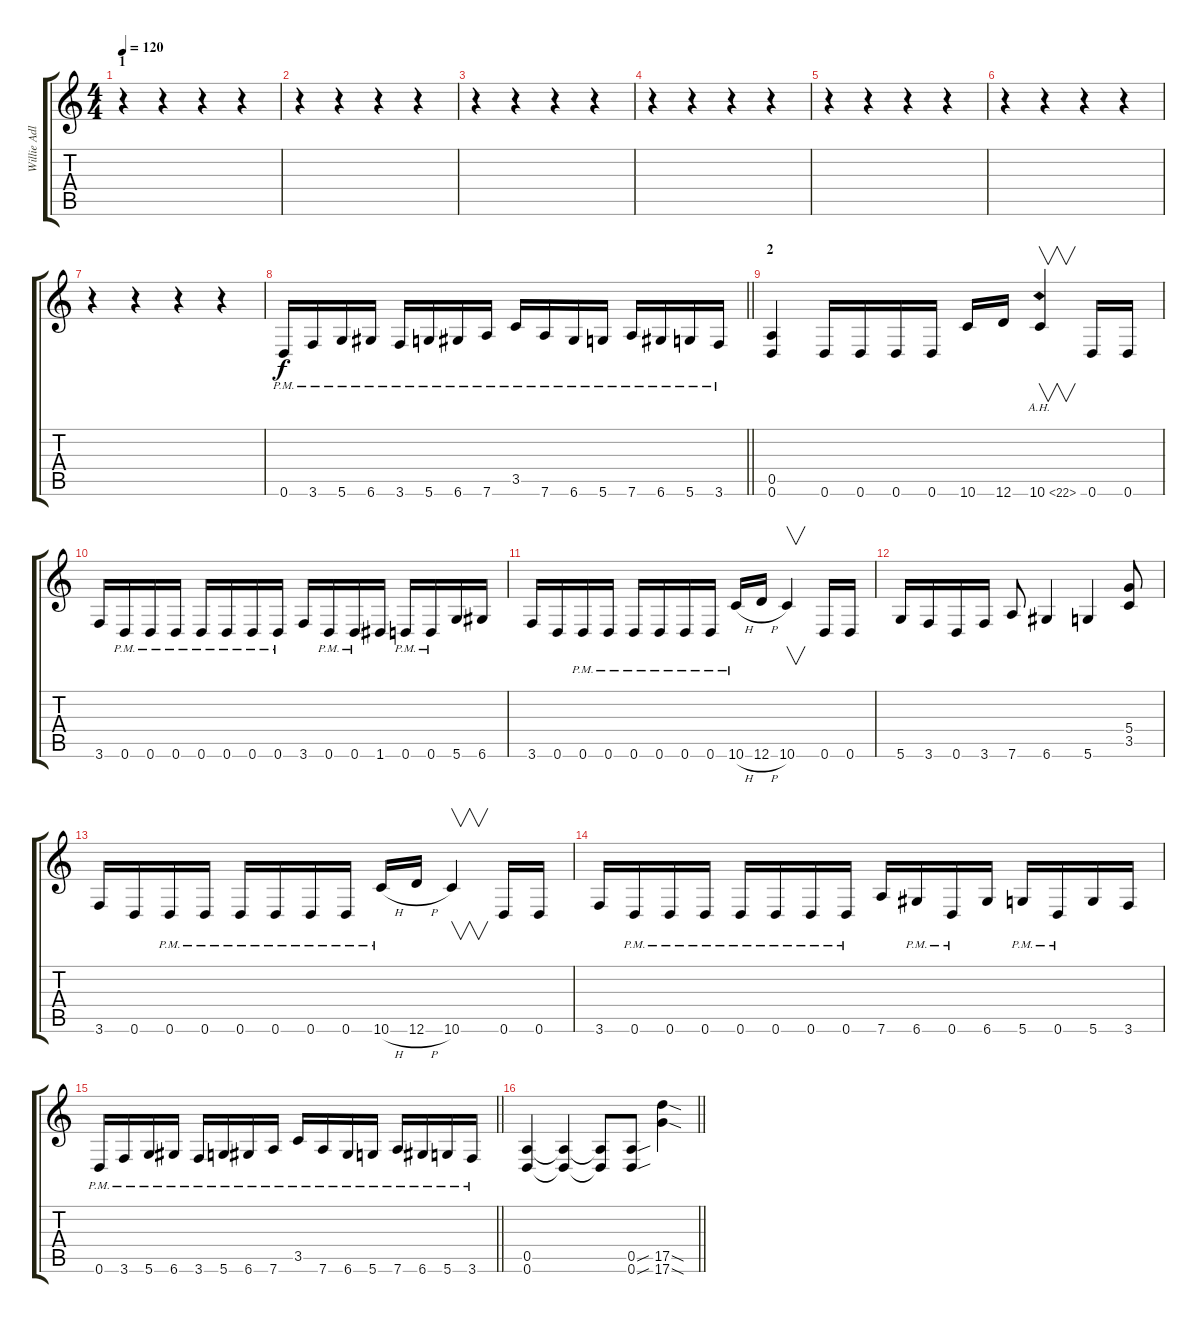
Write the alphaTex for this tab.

\track ("Willie Adler" "Willie Adl") {instrument distortionguitar}
\staff {score tabs}
\tuning (E4 B3 G3 D3 A2 D2) {hide}
\ts (4 4)
\section ("" "1")
\tempo 120
\clef g2
\ks c
r.4{dy f instrument distortionguitar} r.4 r.4 r.4 |
r.4 r.4 r.4 r.4 |
r.4 r.4 r.4 r.4 |
r.4 r.4 r.4 r.4 |
r.4 r.4 r.4 r.4 |
r.4 r.4 r.4 r.4 |
r.4 r.4 r.4 r.4 |
\barLineRight lightlight
0.6{pm}.16 3.6{pm}.16 5.6{pm}.16 6.6{pm}.16 3.6{pm}.16 5.6{pm}.16 6.6{pm}.16 7.6{pm}.16 3.5{pm}.16 7.6{pm}.16 6.6{pm}.16 5.6{pm}.16 7.6{pm}.16 6.6{pm}.16 5.6{pm}.16 3.6{pm}.16 |
\section ("" "2")
(0.5 0.6).4 0.6.16 0.6.16 0.6.16 0.6.16 10.6.16 12.6.16 10.6{ah 12}.4{v} 0.6.16 0.6.16 |
3.6.16 0.6{pm}.16 0.6{pm}.16 0.6{pm}.16 0.6{pm}.16 0.6{pm}.16 0.6{pm}.16 0.6{pm}.16 3.6.16 0.6{pm}.16 0.6{pm}.16 1.6.16 0.6{pm}.16 0.6{pm}.16 5.6.16 6.6.16 |
3.6.16 0.6.16 0.6{pm}.16 0.6{pm}.16 0.6{pm}.16 0.6{pm}.16 0.6{pm}.16 0.6{pm}.16 10.6{h pm}.16 12.6{h}.16 10.6.4{v} 0.6.16 0.6.16 |
5.6.16 3.6.16 0.6.16 3.6.16 7.6.8 6.6.4 5.6.4 (5.4 3.5).8 |
3.6.16 0.6.16 0.6{pm}.16 0.6{pm}.16 0.6{pm}.16 0.6{pm}.16 0.6{pm}.16 0.6{pm}.16 10.6{h pm}.16 12.6{h}.16 10.6.4{v} 0.6.16 0.6.16 |
3.6.16 0.6{pm}.16 0.6{pm}.16 0.6{pm}.16 0.6{pm}.16 0.6{pm}.16 0.6{pm}.16 0.6{pm}.16 7.6.16 6.6{pm}.16 0.6{pm}.16 6.6.16 5.6{pm}.16 0.6{pm}.16 5.6.16 3.6.16 |
\barLineRight lightlight
0.6{pm}.16 3.6{pm}.16 5.6{pm}.16 6.6{pm}.16 3.6{pm}.16 5.6{pm}.16 6.6{pm}.16 7.6{pm}.16 3.5{pm}.16 7.6{pm}.16 6.6{pm}.16 5.6{pm}.16 7.6{pm}.16 6.6{pm}.16 5.6{pm}.16 3.6{pm}.16 |
\barLineRight lightlight
(0.5 0.6).4 (0.5{t} 0.6{t}).4 (0.5{t} 0.6{t}).8 (0.5{sou} 0.6{sou}).8 (17.5{sod} 17.6{sod}).4
